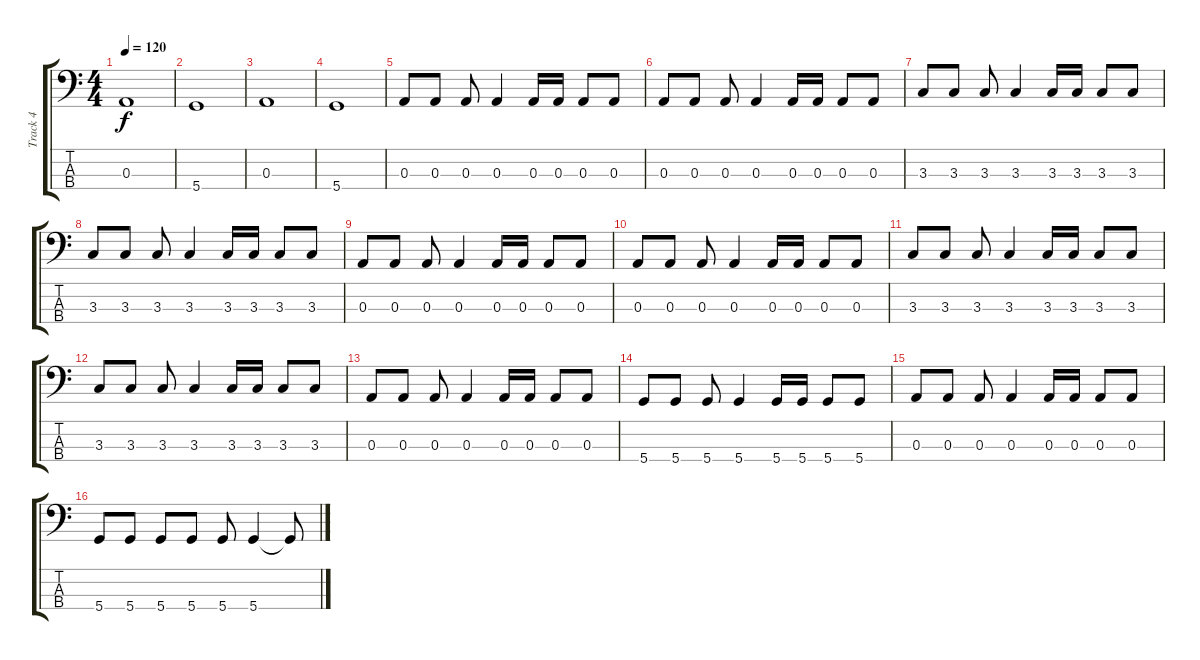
\track ("Track 4" "Track 4") {instrument electricbassfinger}
\staff {score tabs}
\tuning (G2 D2 A1 D1) {hide}
\ts (4 4)
\tempo 120
\clef f4
\ks c
0.3.1{dy f} |
5.4.1 |
0.3.1 |
5.4.1 |
0.3.8 0.3.8 0.3.8 0.3.4 0.3.16 0.3.16 0.3.8 0.3.8 |
0.3.8 0.3.8 0.3.8 0.3.4 0.3.16 0.3.16 0.3.8 0.3.8 |
3.3.8 3.3.8 3.3.8 3.3.4 3.3.16 3.3.16 3.3.8 3.3.8 |
3.3.8 3.3.8 3.3.8 3.3.4 3.3.16 3.3.16 3.3.8 3.3.8 |
0.3.8 0.3.8 0.3.8 0.3.4 0.3.16 0.3.16 0.3.8 0.3.8 |
0.3.8 0.3.8 0.3.8 0.3.4 0.3.16 0.3.16 0.3.8 0.3.8 |
3.3.8 3.3.8 3.3.8 3.3.4 3.3.16 3.3.16 3.3.8 3.3.8 |
3.3.8 3.3.8 3.3.8 3.3.4 3.3.16 3.3.16 3.3.8 3.3.8 |
0.3.8 0.3.8 0.3.8 0.3.4 0.3.16 0.3.16 0.3.8 0.3.8 |
5.4.8 5.4.8 5.4.8 5.4.4 5.4.16 5.4.16 5.4.8 5.4.8 |
0.3.8 0.3.8 0.3.8 0.3.4 0.3.16 0.3.16 0.3.8 0.3.8 |
5.4.8 5.4.8 5.4.8 5.4.8 5.4.8 5.4.4 5.4{t}.8
